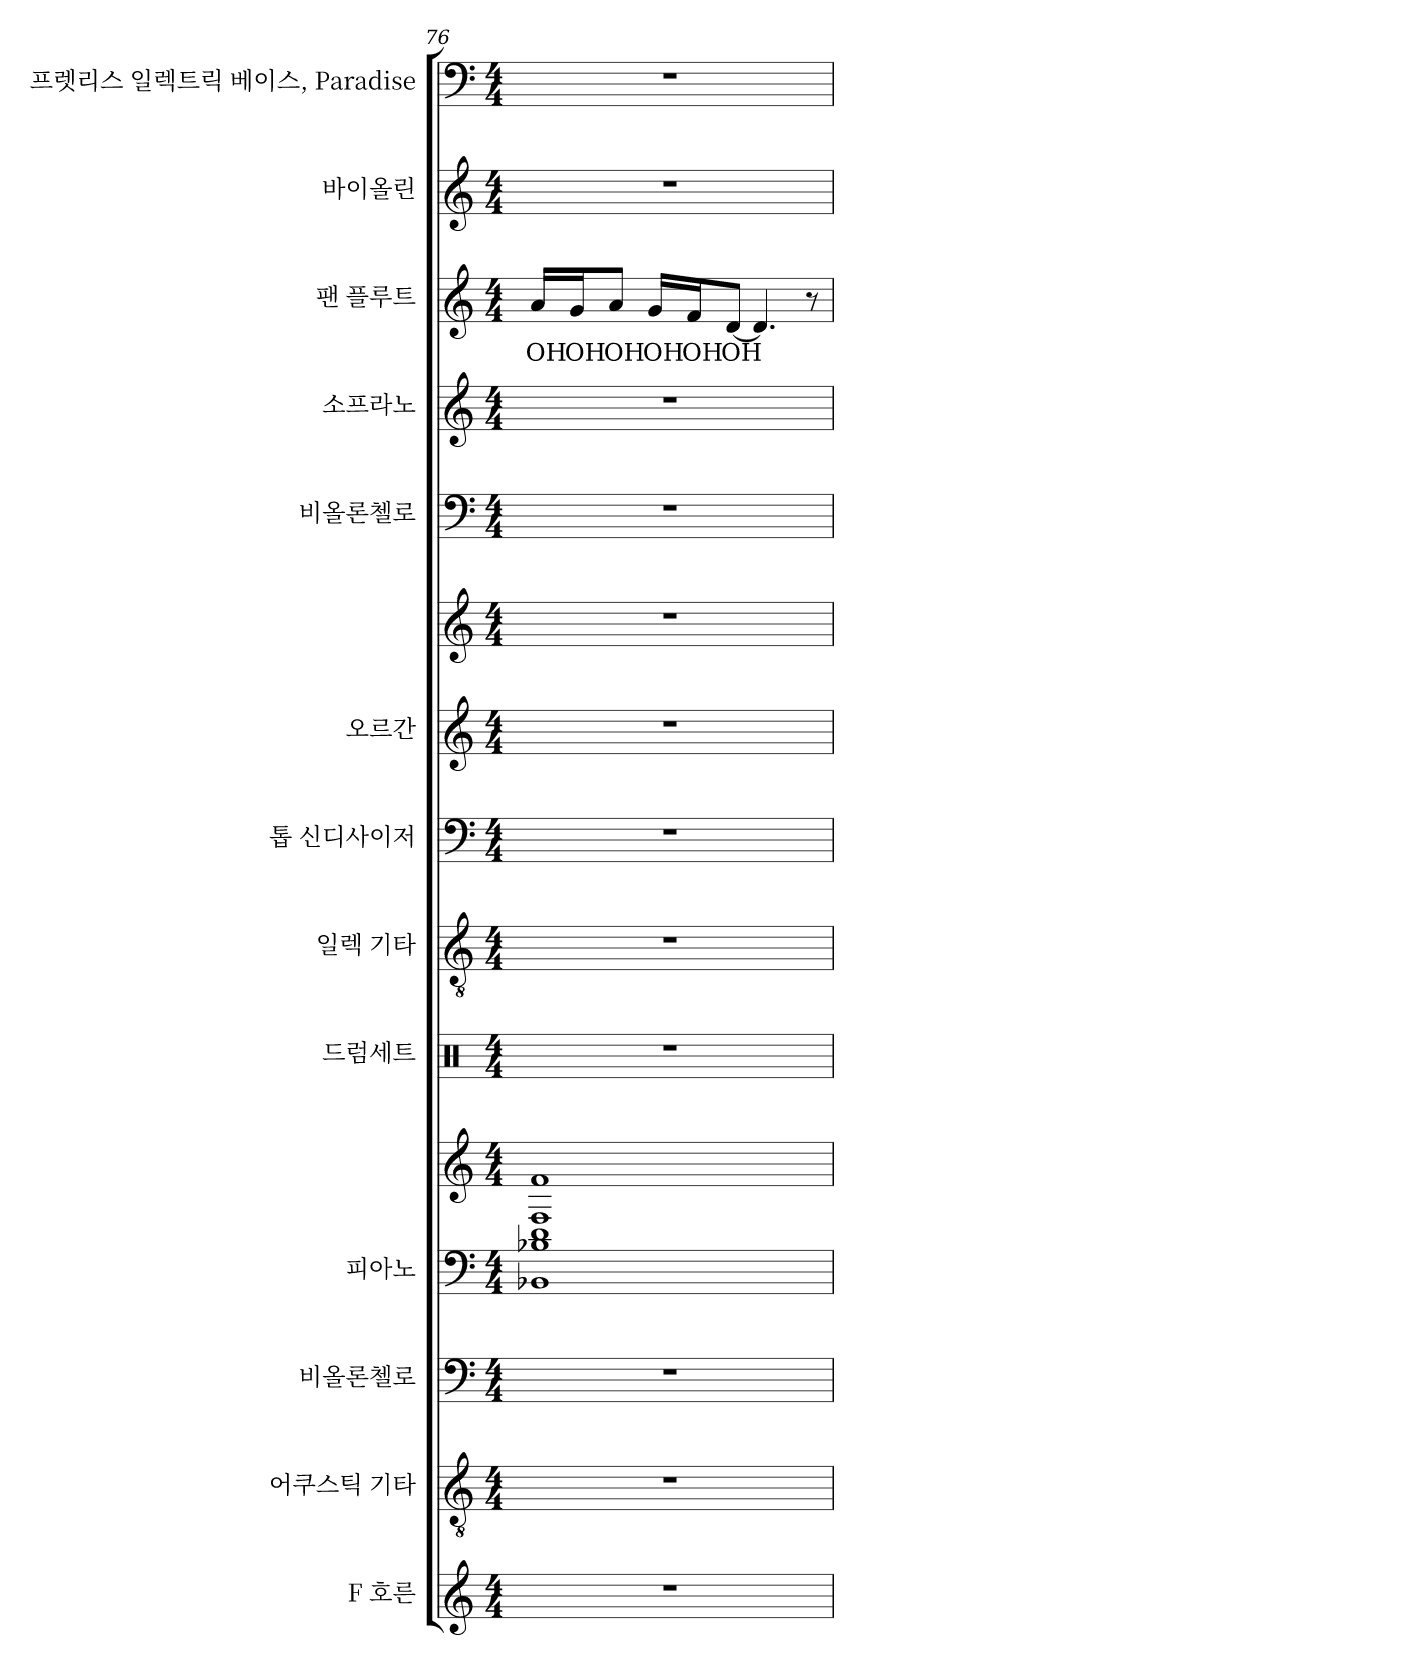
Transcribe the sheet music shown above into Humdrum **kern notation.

**kern	**kern	**kern	**kern	**kern	**kern	**kern	**kern	**kern	**kern	**kern	**kern	**kern	**text	**kern	**kern
*part13	*part12	*part11	*part10	*part10	*part9	*part8	*part7	*part6	*part6	*part5	*part4	*part3	*part3	*part2	*part1
*staff15	*staff14	*staff13	*staff12	*staff11	*staff10	*staff9	*staff8	*staff7	*staff6	*staff5	*staff4	*staff3	*staff3	*staff2	*staff1
*I"F 호른	*I"어쿠스틱 기타	*I"비올론첼로	*I"피아노	*	*I"드럼세트	*I"일렉 기타	*I"톱 신디사이저	*I"오르간	*	*I"비올론첼로	*I"소프라노	*I"팬 플루트	*	*I"바이올린	*I"프렛리스 일렉트릭 베이스, Paradise
!!LO:PB:g=z
*clefG2	*clefGv2	*clefF4	*clefF4	*clefG2	*clefX	*clefGv2	*clefF4	*clefG2	*clefG2	*clefF4	*clefG2	*clefG2	*	*clefG2	*clefF4
*ITrd4c7	*	*	*	*	*	*	*	*	*	*	*	*	*	*	*ITrd7c12
*k[b-]	*k[]	*k[]	*k[]	*k[]	*k[]	*k[]	*k[]	*k[]	*k[]	*k[]	*k[]	*k[]	*	*k[]	*k[]
*M4/4	*M4/4	*M4/4	*M4/4	*M4/4	*M4/4	*M4/4	*M4/4	*M4/4	*M4/4	*M4/4	*M4/4	*M4/4	*	*M4/4	*M4/4
=76	=76	=76	=76	=76	=76	=76	=76	=76	=76	=76	=76	=76	=76	=76	=76
1r	1r	1r	1BB-X 1B-X 1d	1F 1f	1r	1r	1r	1r	1r	1r	1r	16a/LL	OH	1r	1r
.	.	.	.	.	.	.	.	.	.	.	.	16g/J	OH	.	.
.	.	.	.	.	.	.	.	.	.	.	.	8a/J	OH	.	.
.	.	.	.	.	.	.	.	.	.	.	.	16g/LL	OH	.	.
.	.	.	.	.	.	.	.	.	.	.	.	16f/J	OH	.	.
.	.	.	.	.	.	.	.	.	.	.	.	[8d/J	OH	.	.
.	.	.	.	.	.	.	.	.	.	.	.	4.d/]	.	.	.
.	.	.	.	.	.	.	.	.	.	.	.	8r	.	.	.
=	=	=	=	=	=	=	=	=	=	=	=	=	=	=	=
*-	*-	*-	*-	*-	*-	*-	*-	*-	*-	*-	*-	*-	*-	*-	*-
